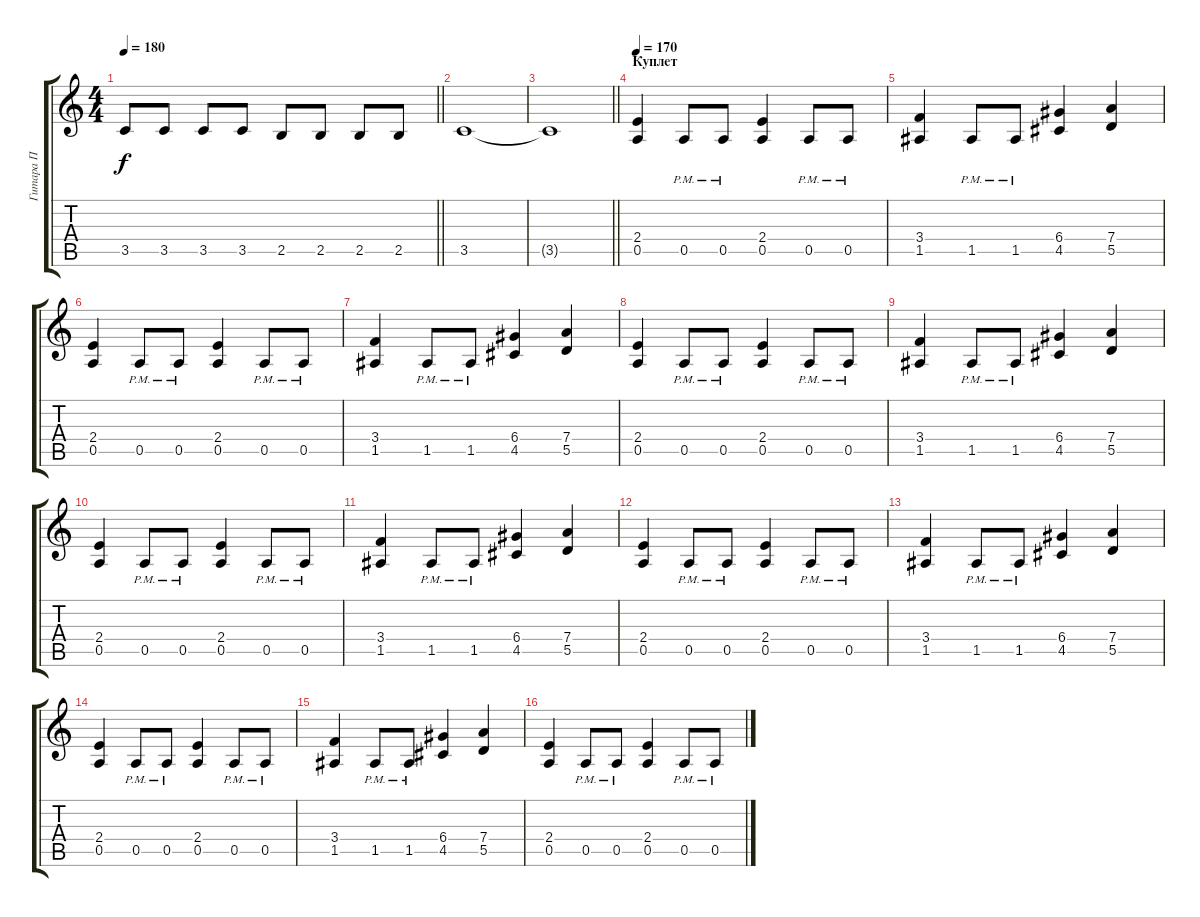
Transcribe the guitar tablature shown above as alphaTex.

\track ("Гитара П" "Гитара П") {instrument overdrivenguitar}
\staff {score tabs}
\tuning (E4 B3 G3 D3 A2 E2) {hide}
\ts (4 4)
\tempo 180
\clef g2
\barLineRight lightlight
\ks c
3.5.8{dy f} 3.5.8 3.5.8 3.5.8 2.5.8 2.5.8 2.5.8 2.5.8 |
3.5.1 |
\barLineRight lightlight
3.5{t}.1 |
\section ("" "Куплет")
\tempo 170
(2.4 0.5).4 0.5{pm}.8 0.5{pm}.8 (2.4 0.5).4 0.5{pm}.8 0.5{pm}.8 |
(3.4 1.5).4 1.5{pm}.8 1.5{pm}.8 (6.4 4.5).4 (7.4 5.5).4 |
(2.4 0.5).4 0.5{pm}.8 0.5{pm}.8 (2.4 0.5).4 0.5{pm}.8 0.5{pm}.8 |
(3.4 1.5).4 1.5{pm}.8 1.5{pm}.8 (6.4 4.5).4 (7.4 5.5).4 |
(2.4 0.5).4 0.5{pm}.8 0.5{pm}.8 (2.4 0.5).4 0.5{pm}.8 0.5{pm}.8 |
(3.4 1.5).4 1.5{pm}.8 1.5{pm}.8 (6.4 4.5).4 (7.4 5.5).4 |
(2.4 0.5).4 0.5{pm}.8 0.5{pm}.8 (2.4 0.5).4 0.5{pm}.8 0.5{pm}.8 |
(3.4 1.5).4 1.5{pm}.8 1.5{pm}.8 (6.4 4.5).4 (7.4 5.5).4 |
(2.4 0.5).4 0.5{pm}.8 0.5{pm}.8 (2.4 0.5).4 0.5{pm}.8 0.5{pm}.8 |
(3.4 1.5).4 1.5{pm}.8 1.5{pm}.8 (6.4 4.5).4 (7.4 5.5).4 |
(2.4 0.5).4 0.5{pm}.8 0.5{pm}.8 (2.4 0.5).4 0.5{pm}.8 0.5{pm}.8 |
(3.4 1.5).4 1.5{pm}.8 1.5{pm}.8 (6.4 4.5).4 (7.4 5.5).4 |
(2.4 0.5).4 0.5{pm}.8 0.5{pm}.8 (2.4 0.5).4 0.5{pm}.8 0.5{pm}.8
